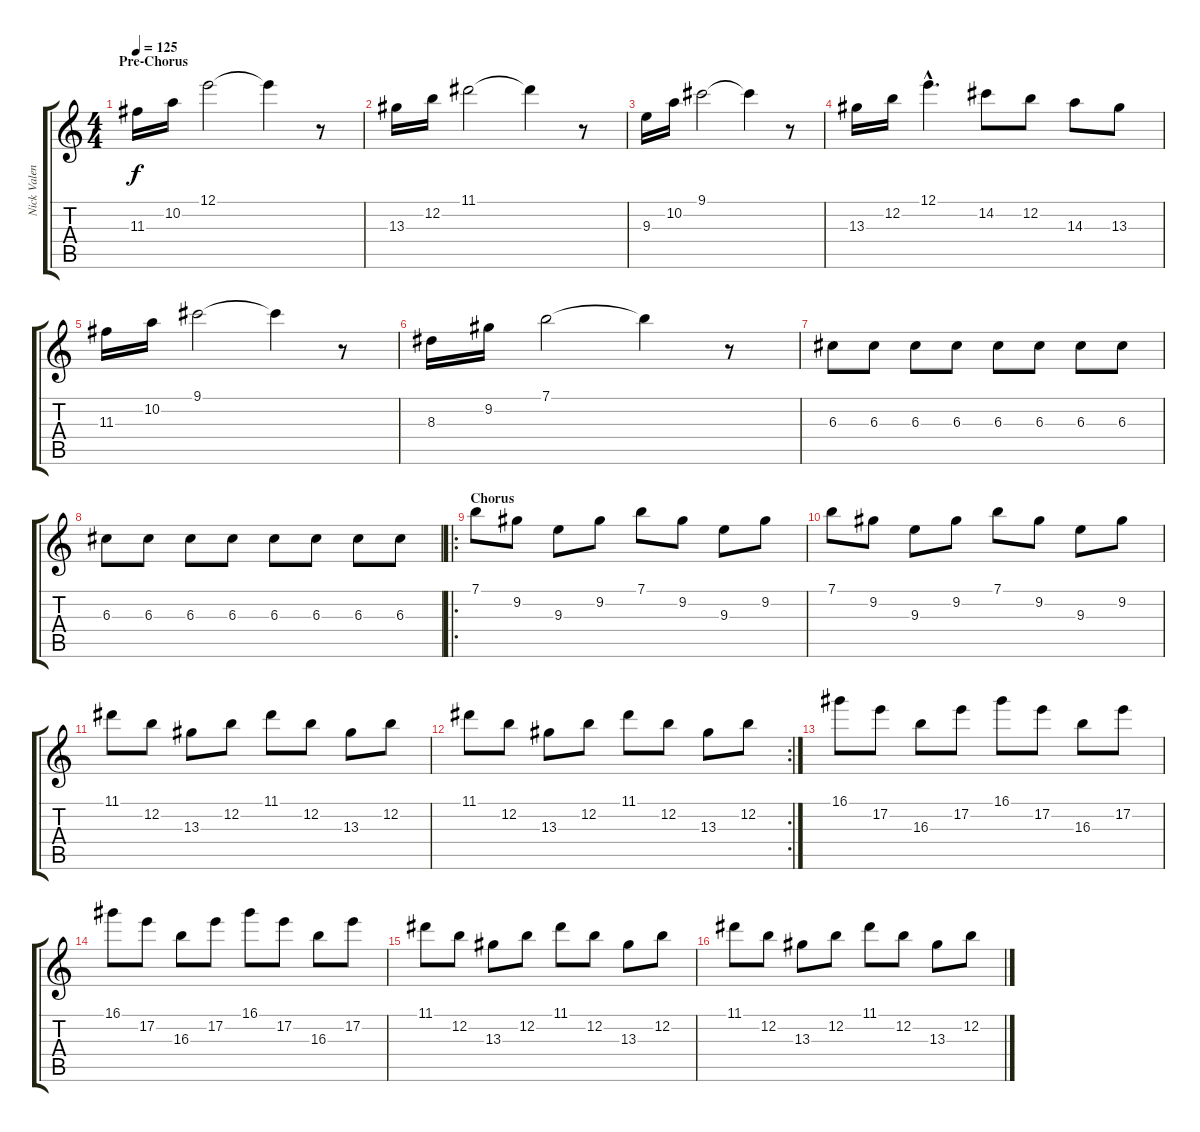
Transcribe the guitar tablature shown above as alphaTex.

\track ("Nick Valensi" "Nick Valen") {instrument overdrivenguitar}
\staff {score tabs}
\tuning (E4 B3 G3 D3 A2 E2) {hide}
\ts (4 4)
\section ("" "Pre-Chorus")
\tempo 125
\clef g2
\ks c
11.3.16{dy f} 10.2.16 12.1.2 12.1{t}.4 r.8 |
13.3.16 12.2.16 11.1.2 11.1{t}.4 r.8 |
9.3.16 10.2.16 9.1.2 9.1{t}.4 r.8 |
13.3.16 12.2.16 12.1{hac}.4{d} 14.2.8 12.2.8 14.3.8 13.3.8 |
11.3.16 10.2.16 9.1.2 9.1{t}.4 r.8 |
8.3.16 9.2.16 7.1.2 7.1{t}.4 r.8 |
6.3.8 6.3.8 6.3.8 6.3.8 6.3.8 6.3.8 6.3.8 6.3.8 |
6.3.8 6.3.8 6.3.8 6.3.8 6.3.8 6.3.8 6.3.8 6.3.8 |
\ro
\section ("" "Chorus")
7.1.8 9.2.8 9.3.8 9.2.8 7.1.8 9.2.8 9.3.8 9.2.8 |
7.1.8 9.2.8 9.3.8 9.2.8 7.1.8 9.2.8 9.3.8 9.2.8 |
11.1.8 12.2.8 13.3.8 12.2.8 11.1.8 12.2.8 13.3.8 12.2.8 |
\rc 2
11.1.8 12.2.8 13.3.8 12.2.8 11.1.8 12.2.8 13.3.8 12.2.8 |
16.1.8 17.2.8 16.3.8 17.2.8 16.1.8 17.2.8 16.3.8 17.2.8 |
16.1.8 17.2.8 16.3.8 17.2.8 16.1.8 17.2.8 16.3.8 17.2.8 |
11.1.8 12.2.8 13.3.8 12.2.8 11.1.8 12.2.8 13.3.8 12.2.8 |
11.1.8 12.2.8 13.3.8 12.2.8 11.1.8 12.2.8 13.3.8 12.2.8
